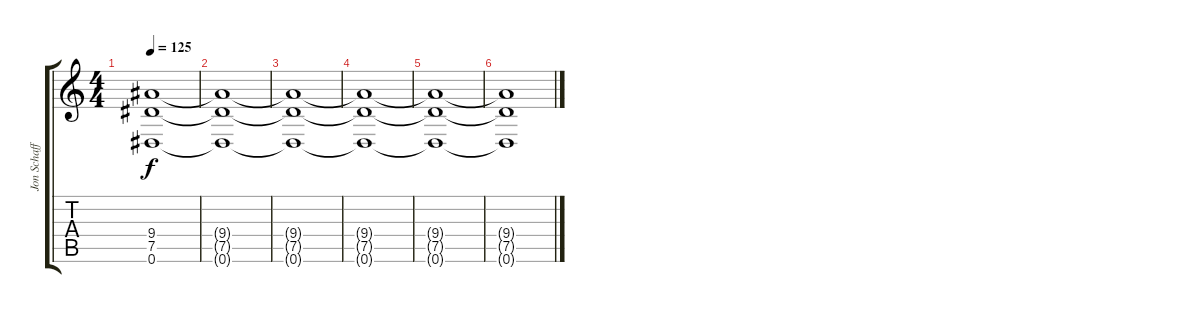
\track ("Jon Schaffer" "Jon Schaff") {instrument distortionguitar}
\staff {score tabs}
\tuning (Eb4 Bb3 Gb3 Db3 Ab2 Eb2) {hide}
\ts (4 4)
\tempo 125
\clef g2
\ks c
(9.4{t} 7.5{t} 0.6{t}).1{dy f} |
(9.4{t} 7.5{t} 0.6{t}).1 |
(9.4{t} 7.5{t} 0.6{t}).1{volume 0} |
(9.4{t} 7.5{t} 0.6{t}).1 |
(9.4{t} 7.5{t} 0.6{t}).1 |
(9.4{t} 7.5{t} 0.6{t}).1
